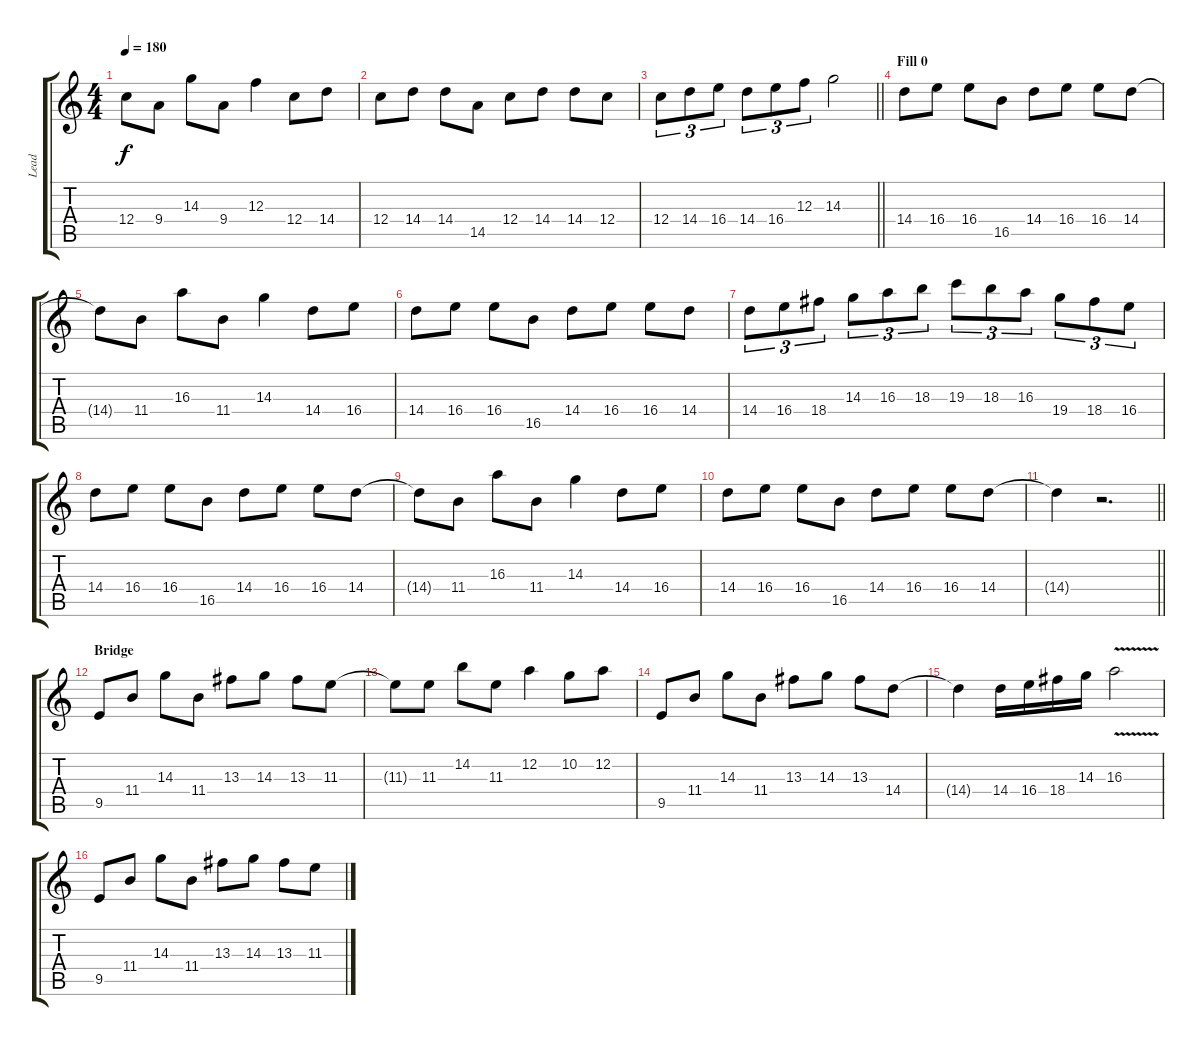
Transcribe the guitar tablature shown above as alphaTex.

\track ("Lead" "Lead") {instrument distortionguitar}
\staff {score tabs}
\tuning (D4 A3 F3 C3 G2 D2) {hide}
\ts (4 4)
\tempo 180
\clef g2
\ks c
12.4{t}.8{dy f} 9.4.8 14.3.8 9.4.8 12.3.4 12.4.8 14.4.8 |
12.4.8 14.4.8 14.4.8 14.5.8 12.4.8 14.4.8 14.4.8 12.4.8 |
\barLineRight lightlight
12.4.8{tu (3 2)} 14.4.8{tu (3 2)} 16.4.8{tu (3 2)} 14.4.8{tu (3 2)} 16.4.8{tu (3 2)} 12.3.8{tu (3 2)} 14.3.2 |
\section ("" "Fill 0")
14.4.8 16.4.8 16.4.8 16.5.8 14.4.8 16.4.8 16.4.8 14.4.8 |
14.4{t}.8 11.4.8 16.3.8 11.4.8 14.3.4 14.4.8 16.4.8 |
14.4.8 16.4.8 16.4.8 16.5.8 14.4.8 16.4.8 16.4.8 14.4.8 |
14.4.8{tu (3 2)} 16.4.8{tu (3 2)} 18.4.8{tu (3 2)} 14.3.8{tu (3 2)} 16.3.8{tu (3 2)} 18.3.8{tu (3 2)} 19.3.8{tu (3 2)} 18.3.8{tu (3 2)} 16.3.8{tu (3 2)} 19.4.8{tu (3 2)} 18.4.8{tu (3 2)} 16.4.8{tu (3 2)} |
14.4.8 16.4.8 16.4.8 16.5.8 14.4.8 16.4.8 16.4.8 14.4.8 |
14.4{t}.8 11.4.8 16.3.8 11.4.8 14.3.4 14.4.8 16.4.8 |
14.4.8 16.4.8 16.4.8 16.5.8 14.4.8 16.4.8 16.4.8 14.4.8 |
\barLineRight lightlight
14.4{t}.4 r.2{d} |
\section ("" "Bridge")
9.5.8 11.4.8 14.3.8 11.4.8 13.3.8 14.3.8 13.3.8 11.3.8 |
11.3{t}.8 11.3.8 14.2.8 11.3.8 12.2.4 10.2.8 12.2.8 |
9.5.8 11.4.8 14.3.8 11.4.8 13.3.8 14.3.8 13.3.8 14.4.8 |
14.4{t}.4 14.4.16 16.4.16 18.4.16 14.3.16 16.3{v}.2 |
9.5.8 11.4.8 14.3.8 11.4.8 13.3.8 14.3.8 13.3.8 11.3.8
